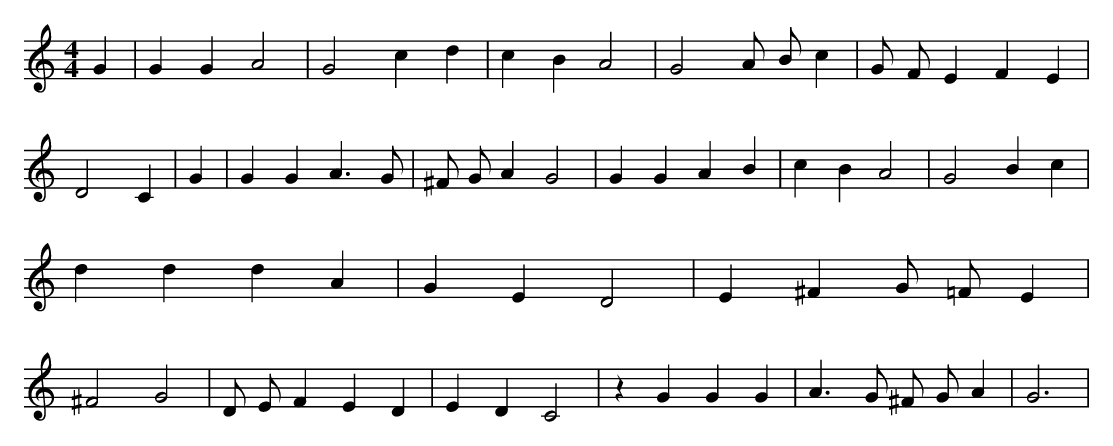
X:1
M:4/4
L:1/8
K:C
G2 | G2 G2 A4 | G4 c2 d2 | c2 B2 A4 | G4 A B c2 | G F E2 F2 E2 | D4 C2 | G2 | G2 G2 A3 G | ^F G A2 G4 | G2 G2 A2 B2 | c2 B2 A4 | G4 B2 c2 | d2 d2 d2 A2 | G2 E2 D4 | E2 ^F2 G =F E2 | ^F4 G4 | D E F2 E2 D2 | E2 D2 C4 | z2 G2 G2 G2 | A3 G ^F G A2 | G6 |
